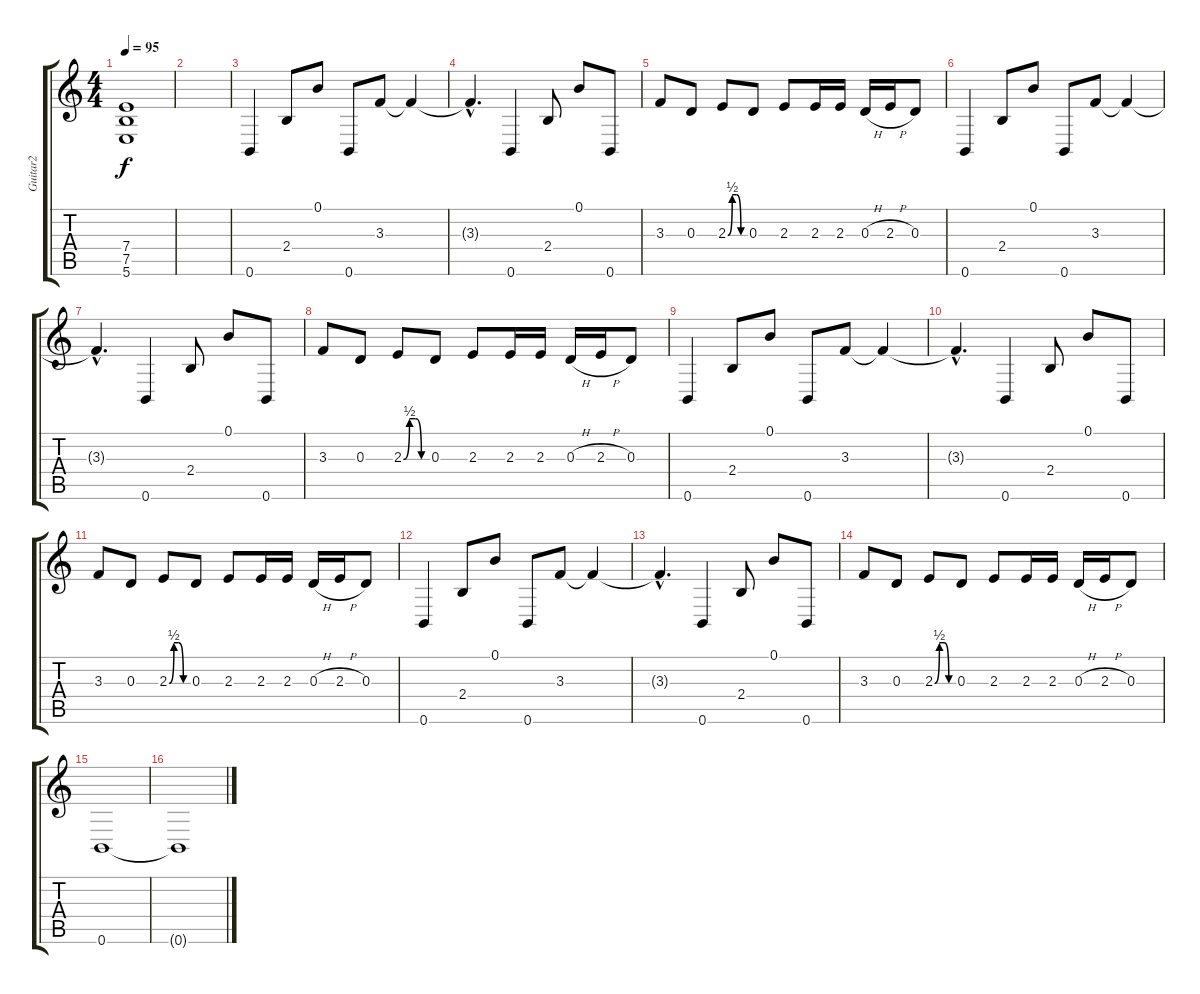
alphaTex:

\track ("Guitar2" "Guitar2") {instrument overdrivenguitar}
\staff {score tabs}
\tuning (B3 Gb3 D3 A2 E2 B1) {hide}
\ts (4 4)
\tempo 95
\clef g2
\ks c
(7.4 7.5 5.6).1{dy f} |
|
0.6.4 2.4.8 0.1.8 0.6.8 3.3.8 3.3{t}.4 |
3.3{hac t}.4{d} 0.6.4 2.4.8 0.1.8 0.6.8 |
3.3.8 0.3.8 2.3{be (custom 0 0 15 2 30 2 45 0 60 0)}.8 0.3.8 2.3.8 2.3.16 2.3.16 0.3{h}.16 2.3{h}.16 0.3.8 |
0.6.4 2.4.8 0.1.8 0.6.8 3.3.8 3.3{t}.4 |
3.3{hac t}.4{d} 0.6.4 2.4.8 0.1.8 0.6.8 |
3.3.8 0.3.8 2.3{be (custom 0 0 15 2 30 2 45 0 60 0)}.8 0.3.8 2.3.8 2.3.16 2.3.16 0.3{h}.16 2.3{h}.16 0.3.8 |
0.6.4 2.4.8 0.1.8 0.6.8 3.3.8 3.3{t}.4 |
3.3{hac t}.4{d} 0.6.4 2.4.8 0.1.8 0.6.8 |
3.3.8 0.3.8 2.3{be (custom 0 0 15 2 30 2 45 0 60 0)}.8 0.3.8 2.3.8 2.3.16 2.3.16 0.3{h}.16 2.3{h}.16 0.3.8 |
0.6.4 2.4.8 0.1.8 0.6.8 3.3.8 3.3{t}.4 |
3.3{hac t}.4{d} 0.6.4 2.4.8 0.1.8 0.6.8 |
3.3.8 0.3.8 2.3{be (custom 0 0 15 2 30 2 45 0 60 0)}.8 0.3.8 2.3.8 2.3.16 2.3.16 0.3{h}.16 2.3{h}.16 0.3.8 |
0.6.1 |
0.6{t}.1
